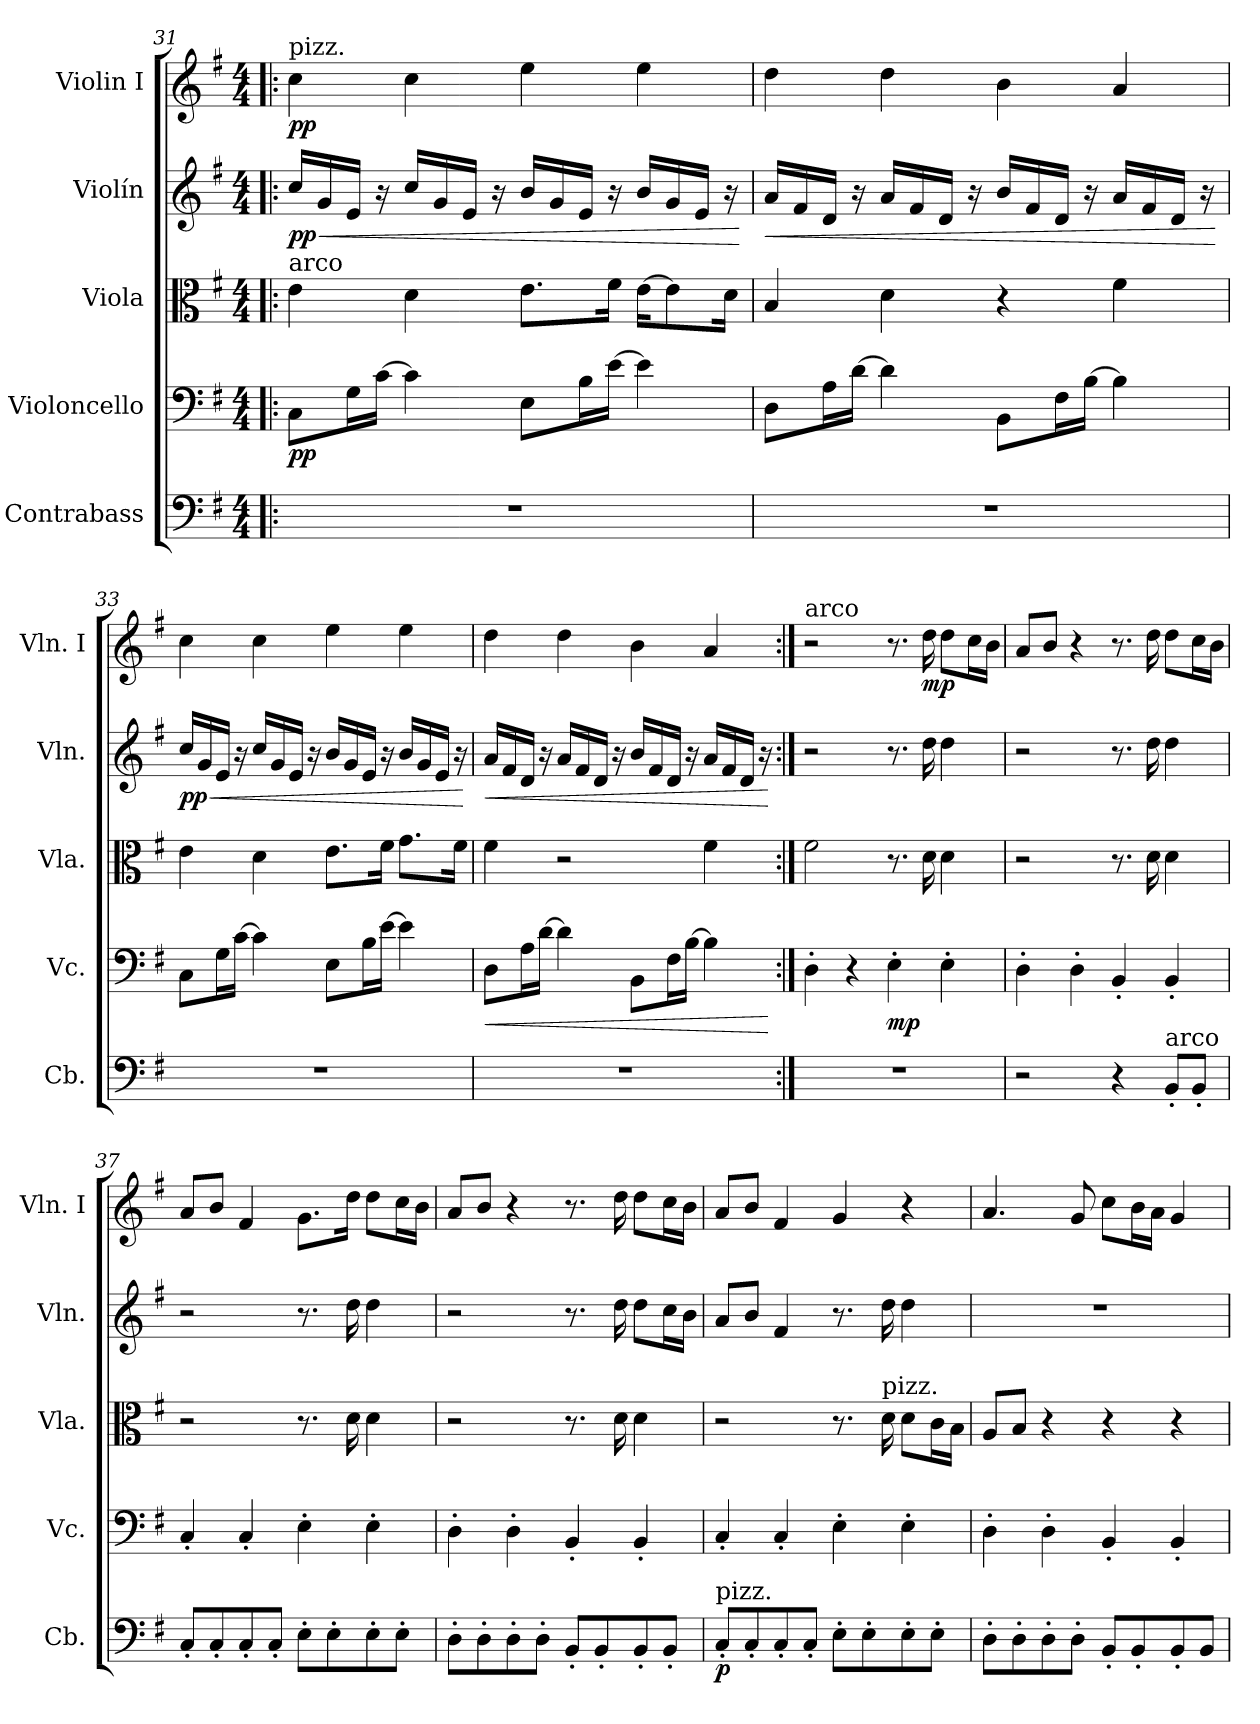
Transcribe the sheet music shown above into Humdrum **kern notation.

**kern	**dynam	**kern	**dynam	**kern	**kern	**dynam	**kern	**dynam
*part5	*part5	*part4	*part4	*part3	*part2	*part2	*part1	*part1
*staff5	*staff5	*staff4	*staff4	*staff3	*staff2	*staff2	*staff1	*staff1
*I"Contrabass	*	*I"Violoncello	*	*I"Viola	*I"Violín	*	*I"Violin I	*
*I'Cb.	*	*I'Vc.	*	*I'Vla.	*I'Vln.	*	*I'Vln. I	*
!!LO:PB:g=z
*clefF4	*	*clefF4	*	*clefC3	*clefG2	*	*clefG2	*
*ITrd7c12	*	*	*	*	*	*	*	*
*k[f#]	*	*k[f#]	*	*k[f#]	*k[f#]	*	*k[f#]	*
*M4/4	*	*M4/4	*	*M4/4	*M4/4	*	*M4/4	*
=31!|:	=31!|:	=31!|:	=31!|:	=31!|:	=31!|:	=31!|:	=31!|:	=31!|:
!	!	!	!	!	!	!	!LO:TX:a:t=pizz.	!
!	!	!	!	!LO:TX:a:t=arco	!	!	!	!
!	!	!	!LO:DY:b	!	!	!LO:HP:b	!	!
!	!	!	!	!	!	!LO:DY:n=1:b	!	!LO:DY:b
1r	.	8C\L	pp	4e\	16cc/LL	< pp	4cc\	pp
.	.	.	.	.	16g/	.	.	.
.	.	16G\L	.	.	16e/JJ	.	.	.
.	.	[16c\JJ	.	.	16r	.	.	.
.	.	4c\]	.	4d\	16cc/LL	.	4cc\	.
.	.	.	.	.	16g/	.	.	.
.	.	.	.	.	16e/JJ	.	.	.
.	.	.	.	.	16r	.	.	.
.	.	8E\L	.	8.e\L	16b/LL	.	4ee\	.
.	.	.	.	.	16g/	.	.	.
.	.	16B\L	.	.	16e/JJ	.	.	.
.	.	[16e\JJ	.	16f#\Jk	16r	.	.	.
.	.	4e\]	.	[16e\KL	16b/LL	.	4ee\	.
.	.	.	.	8e\]	16g/	.	.	.
.	.	.	.	.	16e/JJ	.	.	.
.	.	.	.	16d\Jk	16r	.	.	.
.	.	.	.	.	.	[	.	.
=32	=32	=32	=32	=32	=32	=32	=32	=32
!	!	!	!	!	!	!LO:HP:b	!	!
1r	.	8D\L	.	4B/	16a/LL	<	4dd\	.
.	.	.	.	.	16f#/	.	.	.
.	.	16A\L	.	.	16d/JJ	.	.	.
.	.	[16d\JJ	.	.	16r	.	.	.
.	.	4d\]	.	4d\	16a/LL	.	4dd\	.
.	.	.	.	.	16f#/	.	.	.
.	.	.	.	.	16d/JJ	.	.	.
.	.	.	.	.	16r	.	.	.
.	.	8BB\L	.	4r	16b/LL	.	4b\	.
.	.	.	.	.	16f#/	.	.	.
.	.	16F#\L	.	.	16d/JJ	.	.	.
.	.	[16B\JJ	.	.	16r	.	.	.
.	.	4B\]	.	4f#\	16a/LL	.	4a/	.
.	.	.	.	.	16f#/	.	.	.
.	.	.	.	.	16d/JJ	.	.	.
.	.	.	.	.	16r	.	.	.
.	.	.	.	.	.	[	.	.
!!LO:LB:g=z
=33	=33	=33	=33	=33	=33	=33	=33	=33
!	!	!	!	!	!	!LO:HP:b	!	!
!	!	!	!	!	!	!LO:DY:n=1:b	!	!
1r	.	8C\L	.	4e\	16cc/LL	< pp	4cc\	.
.	.	.	.	.	16g/	.	.	.
.	.	16G\L	.	.	16e/JJ	.	.	.
.	.	[16c\JJ	.	.	16r	.	.	.
.	.	4c\]	.	4d\	16cc/LL	.	4cc\	.
.	.	.	.	.	16g/	.	.	.
.	.	.	.	.	16e/JJ	.	.	.
.	.	.	.	.	16r	.	.	.
.	.	8E\L	.	8.e\L	16b/LL	.	4ee\	.
.	.	.	.	.	16g/	.	.	.
.	.	16B\L	.	.	16e/JJ	.	.	.
.	.	[16e\JJ	.	16f#\Jk	16r	.	.	.
.	.	4e\]	.	8.g\L	16b/LL	.	4ee\	.
.	.	.	.	.	16g/	.	.	.
.	.	.	.	.	16e/JJ	.	.	.
.	.	.	.	16f#\Jk	16r	.	.	.
.	.	.	.	.	.	[	.	.
=34	=34	=34	=34	=34	=34	=34	=34	=34
!	!	!	!LO:HP:b	!	!	!LO:HP:b	!	!
1r	.	8D\L	<	4f#\	16a/LL	<	4dd\	.
.	.	.	.	.	16f#/	.	.	.
.	.	16A\L	.	.	16d/JJ	.	.	.
.	.	[16d\JJ	.	.	16r	.	.	.
.	.	4d\]	.	2r	16a/LL	.	4dd\	.
.	.	.	.	.	16f#/	.	.	.
.	.	.	.	.	16d/JJ	.	.	.
.	.	.	.	.	16r	.	.	.
.	.	8BB\L	.	.	16b/LL	.	4b\	.
.	.	.	.	.	16f#/	.	.	.
.	.	16F#\L	.	.	16d/JJ	.	.	.
.	.	[16B\JJ	.	.	16r	.	.	.
.	.	4B\]	.	4f#\	16a/LL	.	4a/	.
.	.	.	.	.	16f#/	.	.	.
.	.	.	.	.	16d/JJ	.	.	.
.	.	.	.	.	16r	.	.	.
.	.	.	[	.	.	[	.	.
=35:|!	=35:|!	=35:|!	=35:|!	=35:|!	=35:|!	=35:|!	=35:|!	=35:|!
!	!	!	!	!	!	!	!LO:TX:a:t=arco	!
1r	.	4D'\	.	2f#\	2r	.	2r	.
.	.	4r	.	.	.	.	.	.
!	!	!	!LO:DY:b	!	!	!	!	!
.	.	4E'\	mp	8.r	8.r	.	8.r	.
!	!	!	!	!	!	!	!	!LO:DY:b
.	.	.	.	16d\	16dd\	.	16dd\	mp
.	.	4E'\	.	4d\	4dd\	.	8dd\L	.
.	.	.	.	.	.	.	16cc\L	.
.	.	.	.	.	.	.	16b\JJ	.
!!LO:PB:g=z
=36	=36	=36	=36	=36	=36	=36	=36	=36
2r	.	4D'\	.	2r	2r	.	8a/L	.
.	.	.	.	.	.	.	8b/J	.
.	.	4D'\	.	.	.	.	4r	.
4r	.	4BB'/	.	8.r	8.r	.	8.r	.
.	.	.	.	16d\	16dd\	.	16dd\	.
!LO:TX:a:t=arco	!	!	!	!	!	!	!	!
8BBB'/L	.	4BB'/	.	4d\	4dd\	.	8dd\L	.
8BBB'/J	.	.	.	.	.	.	16cc\L	.
.	.	.	.	.	.	.	16b\JJ	.
=37	=37	=37	=37	=37	=37	=37	=37	=37
8CC'/L	.	4C'/	.	2r	2r	.	8a/L	.
8CC'/	.	.	.	.	.	.	8b/J	.
8CC'/	.	4C'/	.	.	.	.	4f#/	.
8CC'/J	.	.	.	.	.	.	.	.
8EE'\L	.	4E'\	.	8.r	8.r	.	8.g\L	.
8EE'\	.	.	.	.	.	.	.	.
.	.	.	.	16d\	16dd\	.	16dd\Jk	.
8EE'\	.	4E'\	.	4d\	4dd\	.	8dd\L	.
8EE'\J	.	.	.	.	.	.	16cc\L	.
.	.	.	.	.	.	.	16b\JJ	.
=38	=38	=38	=38	=38	=38	=38	=38	=38
8DD'\L	.	4D'\	.	2r	2r	.	8a/L	.
8DD'\	.	.	.	.	.	.	8b/J	.
8DD'\	.	4D'\	.	.	.	.	4r	.
8DD'\J	.	.	.	.	.	.	.	.
8BBB'/L	.	4BB'/	.	8.r	8.r	.	8.r	.
8BBB'/	.	.	.	.	.	.	.	.
.	.	.	.	16d\	16dd\	.	16dd\	.
8BBB'/	.	4BB'/	.	4d\	8dd\L	.	8dd\L	.
8BBB'/J	.	.	.	.	16cc\L	.	16cc\L	.
.	.	.	.	.	16b\JJ	.	16b\JJ	.
=39	=39	=39	=39	=39	=39	=39	=39	=39
!LO:TX:a:t=pizz.	!	!	!	!	!	!	!	!
!	!LO:DY:b	!	!	!	!	!	!	!
8CC'/L	p	4C'/	.	2r	8a/L	.	8a/L	.
8CC'/	.	.	.	.	8b/J	.	8b/J	.
8CC'/	.	4C'/	.	.	4f#/	.	4f#/	.
8CC'/J	.	.	.	.	.	.	.	.
8EE'\L	.	4E'\	.	8.r	8.r	.	4g/	.
8EE'\	.	.	.	.	.	.	.	.
!	!	!	!	!LO:TX:a:t=pizz.	!	!	!	!
.	.	.	.	16d\	16dd\	.	.	.
8EE'\	.	4E'\	.	8d\L	4dd\	.	4r	.
8EE'\J	.	.	.	16c\L	.	.	.	.
.	.	.	.	16B\JJ	.	.	.	.
!!LO:LB:g=z
=40	=40	=40	=40	=40	=40	=40	=40	=40
8DD'\L	.	4D'\	.	8A/L	1r	.	4.a/	.
8DD'\	.	.	.	8B/J	.	.	.	.
8DD'\	.	4D'\	.	4r	.	.	.	.
8DD'\J	.	.	.	.	.	.	8g/	.
8BBB'/L	.	4BB'/	.	4r	.	.	8cc\L	.
8BBB'/	.	.	.	.	.	.	16b\L	.
.	.	.	.	.	.	.	16a\JJ	.
8BBB'/	.	4BB'/	.	4r	.	.	4g/	.
8BBB/J	.	.	.	.	.	.	.	.
=	=	=	=	=	=	=	=	=
*-	*-	*-	*-	*-	*-	*-	*-	*-
